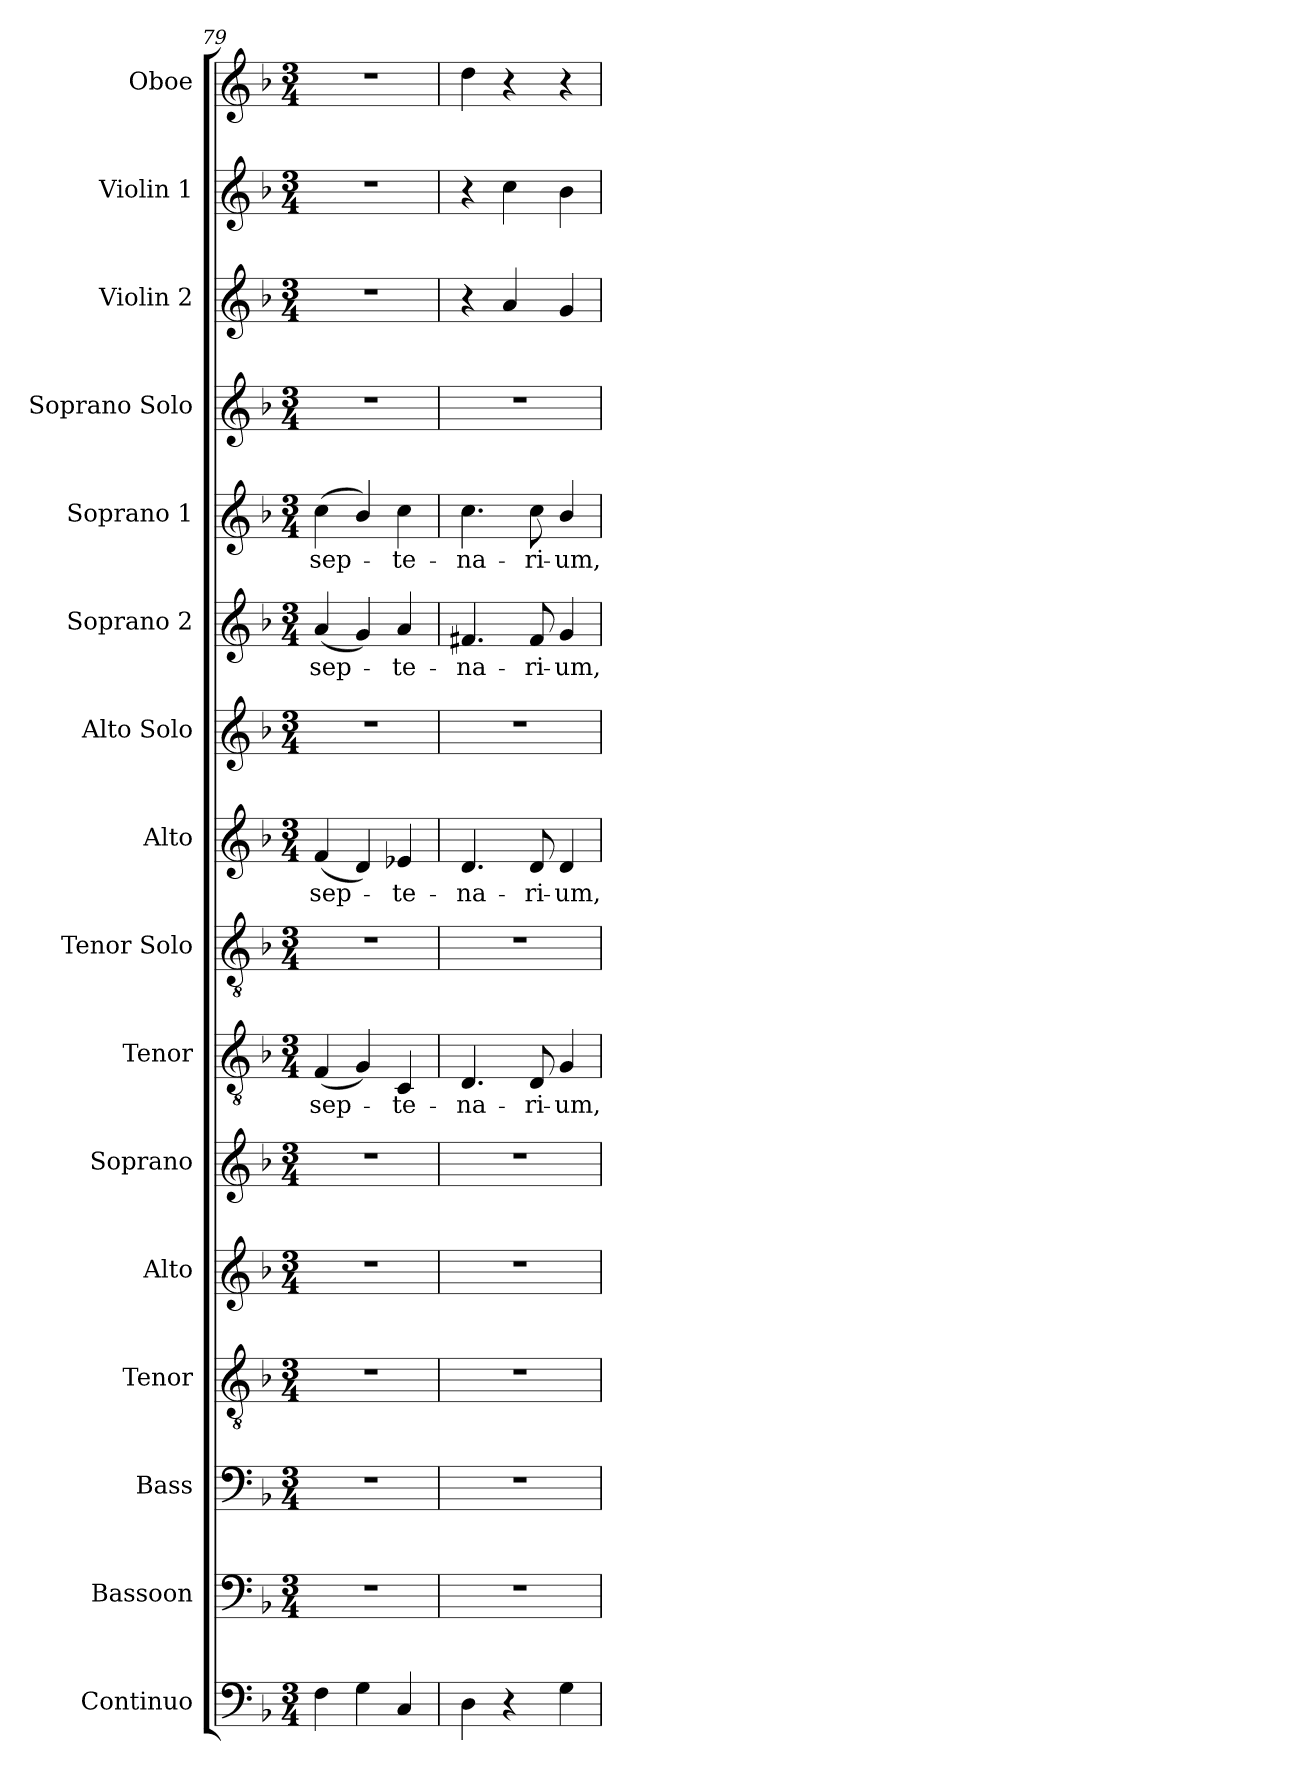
**kern	**kern	**kern	**kern	**kern	**kern	**kern	**text	**kern	**kern	**text	**kern	**kern	**text	**kern	**text	**kern	**kern	**kern	**kern
*part16	*part15	*part14	*part13	*part12	*part11	*part10	*part10	*part9	*part8	*part8	*part7	*part6	*part6	*part5	*part5	*part4	*part3	*part2	*part1
*staff16	*staff15	*staff14	*staff13	*staff12	*staff11	*staff10	*staff10	*staff9	*staff8	*staff8	*staff7	*staff6	*staff6	*staff5	*staff5	*staff4	*staff3	*staff2	*staff1
*I"Continuo	*I"Bassoon	*I"Bass	*I"Tenor	*I"Alto	*I"Soprano	*I"Tenor	*	*I"Tenor Solo	*I"Alto	*	*I"Alto Solo	*I"Soprano 2	*	*I"Soprano 1	*	*I"Soprano Solo	*I"Violin 2	*I"Violin 1	*I"Oboe
*I'Cont.	*I'Bsn.	*I'B.	*I'T.	*I'A.	*I'S.	*I'T.	*	*I'T. Solo	*I'A.	*	*I'A.  Solo	*I'S2.	*	*I'S1.	*	*I'S. Solo	*I'Vln. 2	*I'Vln. 1	*I'Ob.
*clefF4	*clefF4	*clefF4	*clefGv2	*clefG2	*clefG2	*clefGv2	*	*clefGv2	*clefG2	*	*clefG2	*clefG2	*	*clefG2	*	*clefG2	*clefG2	*clefG2	*clefG2
*	*	*	*ITrd7c12	*	*	*ITrd7c12	*	*ITrd7c12	*	*	*	*	*	*	*	*	*	*	*
*k[b-]	*k[b-]	*k[b-]	*k[b-]	*k[b-]	*k[b-]	*k[b-]	*	*k[b-]	*k[b-]	*	*k[b-]	*k[b-]	*	*k[b-]	*	*k[b-]	*k[b-]	*k[b-]	*k[b-]
*F:	*F:	*F:	*F:	*F:	*F:	*F:	*	*F:	*F:	*	*F:	*F:	*	*F:	*	*F:	*F:	*F:	*F:
*M3/4	*M3/4	*M3/4	*M3/4	*M3/4	*M3/4	*M3/4	*	*M3/4	*M3/4	*	*M3/4	*M3/4	*	*M3/4	*	*M3/4	*M3/4	*M3/4	*M3/4
=79	=79	=79	=79	=79	=79	=79	=79	=79	=79	=79	=79	=79	=79	=79	=79	=79	=79	=79	=79
!	!LO:N:vis=1	!LO:N:vis=1	!LO:N:vis=1	!LO:N:vis=1	!LO:N:vis=1	!	!	!	!	!	!	!	!	!	!	!	!	!	!
!	!	!	!	!	!	!	!LO:LY:b:color=#000000	!LO:N:vis=1	!	!	!	!	!	!	!	!	!	!	!
!	!	!	!	!	!	!	!	!	!	!LO:LY:b:color=#000000	!LO:N:vis=1	!	!	!	!	!	!	!	!
!	!	!	!	!	!	!	!	!	!	!	!	!	!LO:LY:b:color=#000000	!	!	!	!	!	!
!	!	!	!	!	!	!	!	!	!	!	!	!	!	!	!LO:LY:b:color=#000000	!LO:N:vis=1	!LO:N:vis=1	!LO:N:vis=1	!LO:N:vis=1
4Fi\	2.r	2.r	2.r	2.r	2.r	(4FFi/	sep-	2.r	(4fi/	sep-	2.r	(4ai/	sep-	(4cci\	sep-	2.r	2.r	2.r	2.r
4Gi\	.	.	.	.	.	4GGi/)	.	.	4di/)	.	.	4gi/)	.	4b-i/)	.	.	.	.	.
!	!	!	!	!	!	!	!LO:LY:b:color=#000000	!	!	!	!	!	!	!	!	!	!	!	!
!	!	!	!	!	!	!	!	!	!	!LO:LY:b:color=#000000	!	!	!	!	!	!	!	!	!
!	!	!	!	!	!	!	!	!	!	!	!	!	!LO:LY:b:color=#000000	!	!	!	!	!	!
!	!	!	!	!	!	!	!	!	!	!	!	!	!	!	!LO:LY:b:color=#000000	!	!	!	!
4Ci/	.	.	.	.	.	4CCi/	-te-	.	4e-Xi/	-te-	.	4ai/	-te-	4cci\	-te-	.	.	.	.
=80	=80	=80	=80	=80	=80	=80	=80	=80	=80	=80	=80	=80	=80	=80	=80	=80	=80	=80	=80
!	!LO:N:vis=1	!LO:N:vis=1	!LO:N:vis=1	!LO:N:vis=1	!LO:N:vis=1	!	!	!	!	!	!	!	!	!	!	!	!	!	!
!	!	!	!	!	!	!	!LO:LY:b:color=#000000	!LO:N:vis=1	!	!	!	!	!	!	!	!	!	!	!
!	!	!	!	!	!	!	!	!	!	!LO:LY:b:color=#000000	!LO:N:vis=1	!	!	!	!	!	!	!	!
!	!	!	!	!	!	!	!	!	!	!	!	!	!LO:LY:b:color=#000000	!	!	!	!	!	!
!	!	!	!	!	!	!	!	!	!	!	!	!	!	!	!LO:LY:b:color=#000000	!LO:N:vis=1	!	!	!
4Di\	2.r	2.r	2.r	2.r	2.r	4.DDi/	-na-	2.r	4.di/	-na-	2.r	4.f#Xi/	-na-	4.cci\	-na-	2.r	4r	4r	4ddi\
4r	.	.	.	.	.	.	.	.	.	.	.	.	.	.	.	.	4ai/	4cci\	4r
!	!	!	!	!	!	!	!LO:LY:b:color=#000000	!	!	!	!	!	!	!	!	!	!	!	!
!	!	!	!	!	!	!	!	!	!	!LO:LY:b:color=#000000	!	!	!	!	!	!	!	!	!
!	!	!	!	!	!	!	!	!	!	!	!	!	!LO:LY:b:color=#000000	!	!	!	!	!	!
!	!	!	!	!	!	!	!	!	!	!	!	!	!	!	!LO:LY:b:color=#000000	!	!	!	!
.	.	.	.	.	.	8DDi/	-ri-	.	8di/	-ri-	.	8f#i/	-ri-	8cci\	-ri-	.	.	.	.
!	!	!	!	!	!	!	!LO:LY:b:color=#000000	!	!	!	!	!	!	!	!	!	!	!	!
!	!	!	!	!	!	!	!	!	!	!LO:LY:b:color=#000000	!	!	!	!	!	!	!	!	!
!	!	!	!	!	!	!	!	!	!	!	!	!	!LO:LY:b:color=#000000	!	!	!	!	!	!
!	!	!	!	!	!	!	!	!	!	!	!	!	!	!	!LO:LY:b:color=#000000	!	!	!	!
4Gi\	.	.	.	.	.	4GGi/	-um,	.	4di/	-um,	.	4gi/	-um,	4b-i/	-um,	.	4gi/	4b-i\	4r
=	=	=	=	=	=	=	=	=	=	=	=	=	=	=	=	=	=	=	=
*-	*-	*-	*-	*-	*-	*-	*-	*-	*-	*-	*-	*-	*-	*-	*-	*-	*-	*-	*-
